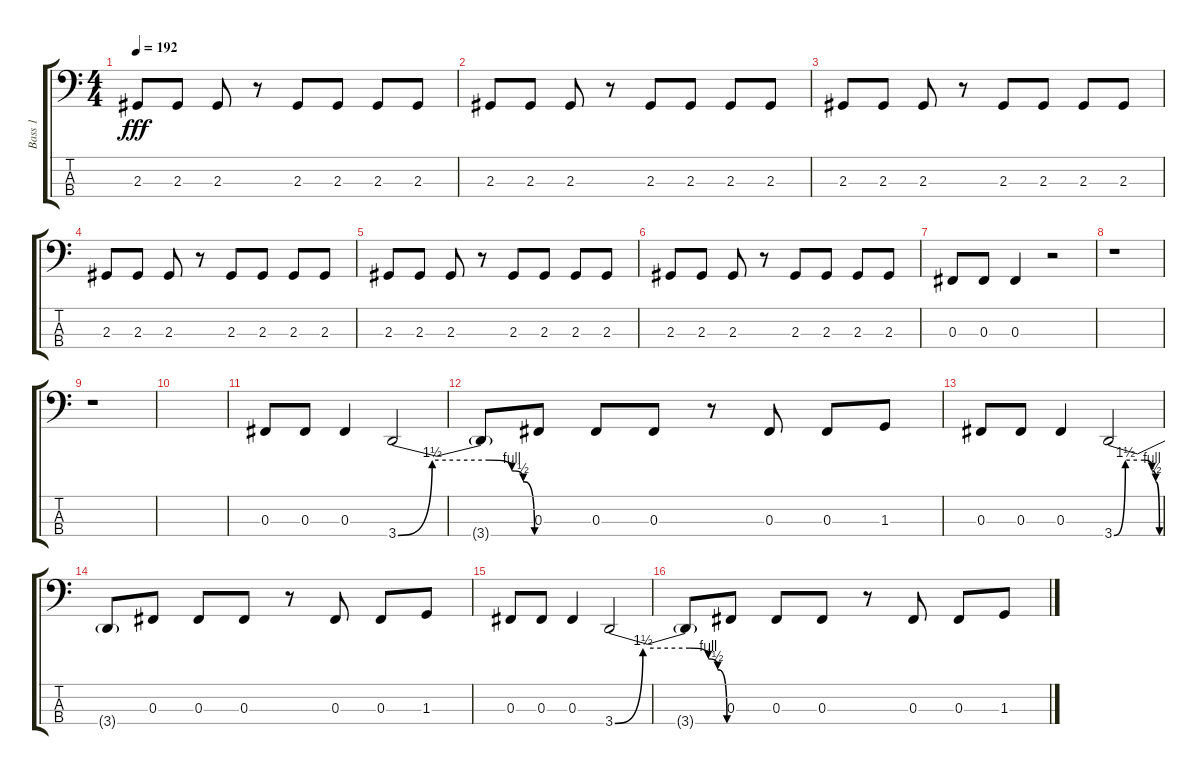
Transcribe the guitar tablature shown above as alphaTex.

\track ("Bass 1" "Bass 1") {instrument electricbasspick}
\staff {score tabs}
\tuning (E2 B1 Gb1 B0) {hide}
\ts (4 4)
\tempo 192
\clef f4
\ks c
2.3.8{dy fff} 2.3.8 2.3.8 r.8 2.3.8 2.3.8 2.3.8 2.3.8 |
2.3.8 2.3.8 2.3.8 r.8 2.3.8 2.3.8 2.3.8 2.3.8 |
2.3.8 2.3.8 2.3.8 r.8 2.3.8 2.3.8 2.3.8 2.3.8 |
2.3.8 2.3.8 2.3.8 r.8 2.3.8 2.3.8 2.3.8 2.3.8 |
2.3.8 2.3.8 2.3.8 r.8 2.3.8 2.3.8 2.3.8 2.3.8 |
2.3.8 2.3.8 2.3.8 r.8 2.3.8 2.3.8 2.3.8 2.3.8 |
0.3.8 0.3.8 0.3.4 r.2 |
r.1 |
r.1 |
|
0.3.8 0.3.8 0.3.4 3.4{be (custom 0 0 15 6 40 6 50 4 55 2 60 0)}.2 |
3.4{t}.8 0.3.8 0.3.8 0.3.8 r.8 0.3.8 0.3.8 1.3.8 |
0.3.8 0.3.8 0.3.4 3.4{be (custom 0 0 15 6 40 6 50 4 55 2 60 0)}.2 |
3.4{t}.8 0.3.8 0.3.8 0.3.8 r.8 0.3.8 0.3.8 1.3.8 |
0.3.8 0.3.8 0.3.4 3.4{be (custom 0 0 15 6 40 6 50 4 55 2 60 0)}.2 |
3.4{t}.8 0.3.8 0.3.8 0.3.8 r.8 0.3.8 0.3.8 1.3.8
